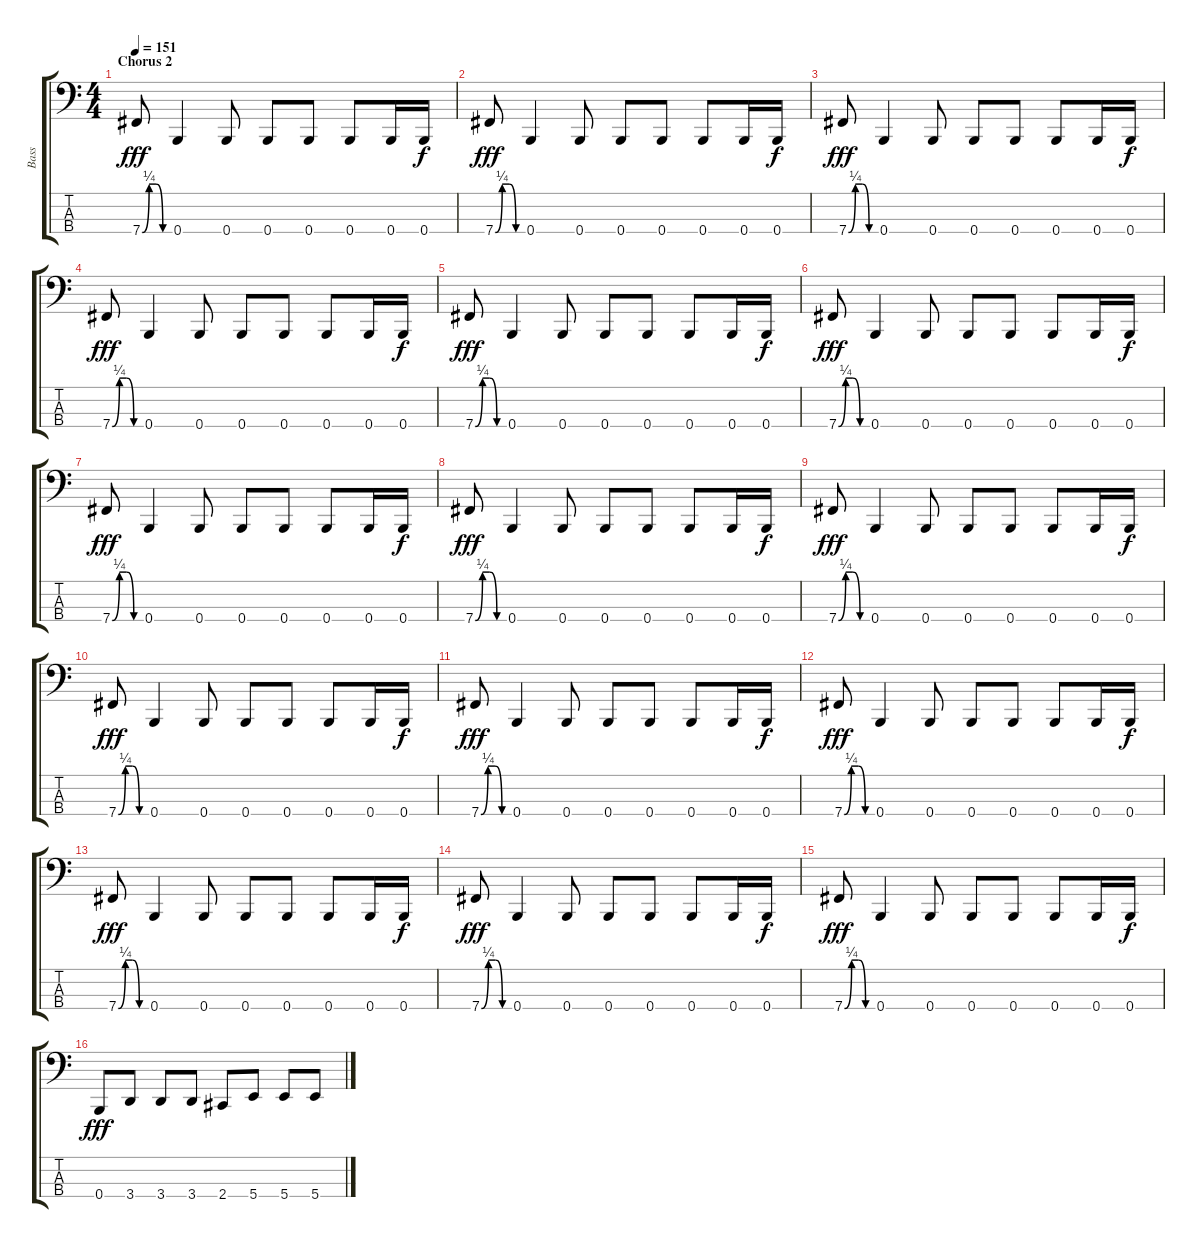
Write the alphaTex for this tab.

\track ("Bass" "Bass") {instrument electricbassfinger}
\staff {score tabs}
\tuning (E2 B1 Gb1 B0) {hide}
\ts (4 4)
\section ("" "Chorus 2")
\tempo 151
\clef f4
\ks c
7.4{be (custom 0 0 15 1 30 1 45 0 60 0)}.8{dy fff} 0.4.4 0.4.8 0.4.8 0.4.8 0.4.8 0.4.16 0.4.16{dy f} |
7.4{be (custom 0 0 15 1 30 1 45 0 60 0)}.8{dy fff} 0.4.4 0.4.8 0.4.8 0.4.8 0.4.8 0.4.16 0.4.16{dy f} |
7.4{be (custom 0 0 15 1 30 1 45 0 60 0)}.8{dy fff} 0.4.4 0.4.8 0.4.8 0.4.8 0.4.8 0.4.16 0.4.16{dy f} |
7.4{be (custom 0 0 15 1 30 1 45 0 60 0)}.8{dy fff} 0.4.4 0.4.8 0.4.8 0.4.8 0.4.8 0.4.16 0.4.16{dy f} |
7.4{be (custom 0 0 15 1 30 1 45 0 60 0)}.8{dy fff} 0.4.4 0.4.8 0.4.8 0.4.8 0.4.8 0.4.16 0.4.16{dy f} |
7.4{be (custom 0 0 15 1 30 1 45 0 60 0)}.8{dy fff} 0.4.4 0.4.8 0.4.8 0.4.8 0.4.8 0.4.16 0.4.16{dy f} |
7.4{be (custom 0 0 15 1 30 1 45 0 60 0)}.8{dy fff} 0.4.4 0.4.8 0.4.8 0.4.8 0.4.8 0.4.16 0.4.16{dy f} |
7.4{be (custom 0 0 15 1 30 1 45 0 60 0)}.8{dy fff} 0.4.4 0.4.8 0.4.8 0.4.8 0.4.8 0.4.16 0.4.16{dy f} |
7.4{be (custom 0 0 15 1 30 1 45 0 60 0)}.8{dy fff} 0.4.4 0.4.8 0.4.8 0.4.8 0.4.8 0.4.16 0.4.16{dy f} |
7.4{be (custom 0 0 15 1 30 1 45 0 60 0)}.8{dy fff} 0.4.4 0.4.8 0.4.8 0.4.8 0.4.8 0.4.16 0.4.16{dy f} |
7.4{be (custom 0 0 15 1 30 1 45 0 60 0)}.8{dy fff} 0.4.4 0.4.8 0.4.8 0.4.8 0.4.8 0.4.16 0.4.16{dy f} |
7.4{be (custom 0 0 15 1 30 1 45 0 60 0)}.8{dy fff} 0.4.4 0.4.8 0.4.8 0.4.8 0.4.8 0.4.16 0.4.16{dy f} |
7.4{be (custom 0 0 15 1 30 1 45 0 60 0)}.8{dy fff} 0.4.4 0.4.8 0.4.8 0.4.8 0.4.8 0.4.16 0.4.16{dy f} |
7.4{be (custom 0 0 15 1 30 1 45 0 60 0)}.8{dy fff} 0.4.4 0.4.8 0.4.8 0.4.8 0.4.8 0.4.16 0.4.16{dy f} |
7.4{be (custom 0 0 15 1 30 1 45 0 60 0)}.8{dy fff} 0.4.4 0.4.8 0.4.8 0.4.8 0.4.8 0.4.16 0.4.16{dy f} |
0.4.8{dy fff} 3.4.8 3.4.8 3.4.8 2.4.8 5.4.8 5.4.8 5.4.8
